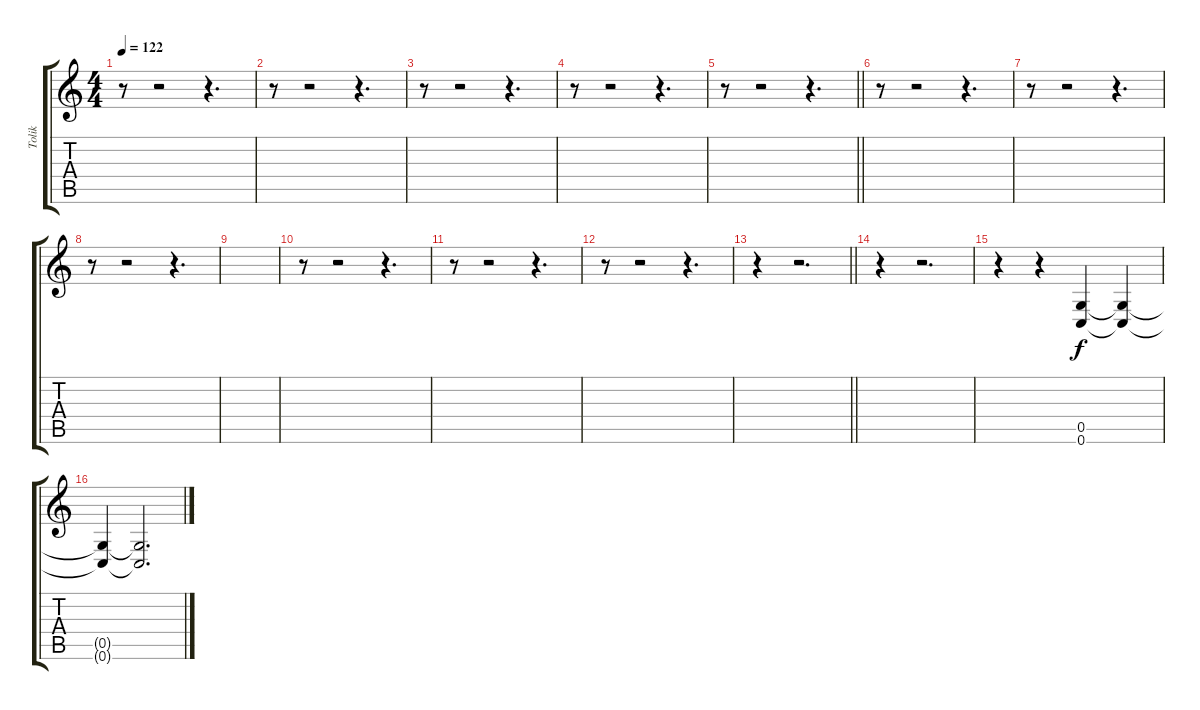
\track ("Tolik" "Tolik") {instrument distortionguitar}
\staff {score tabs}
\tuning (D4 A3 F3 C3 G2 C2) {hide}
\ts (4 4)
\tempo 122
\clef g2
\ks c
r.8{dy f} r.2 r.4{d} |
r.8 r.2 r.4{d} |
r.8 r.2 r.4{d} |
r.8 r.2 r.4{d} |
\barLineRight lightlight
r.8 r.2 r.4{d} |
r.8 r.2 r.4{d} |
r.8 r.2 r.4{d} |
r.8 r.2 r.4{d} |
|
r.8 r.2 r.4{d} |
r.8 r.2 r.4{d} |
r.8 r.2 r.4{d} |
\barLineRight lightlight
r.4 r.2{d} |
r.4 r.2{d} |
r.4 r.4 (0.5 0.6).4 (0.5{t} 0.6{t}).4 |
(0.5{t} 0.6{t}).4 (0.5{t} 0.6{t}).2{d}
